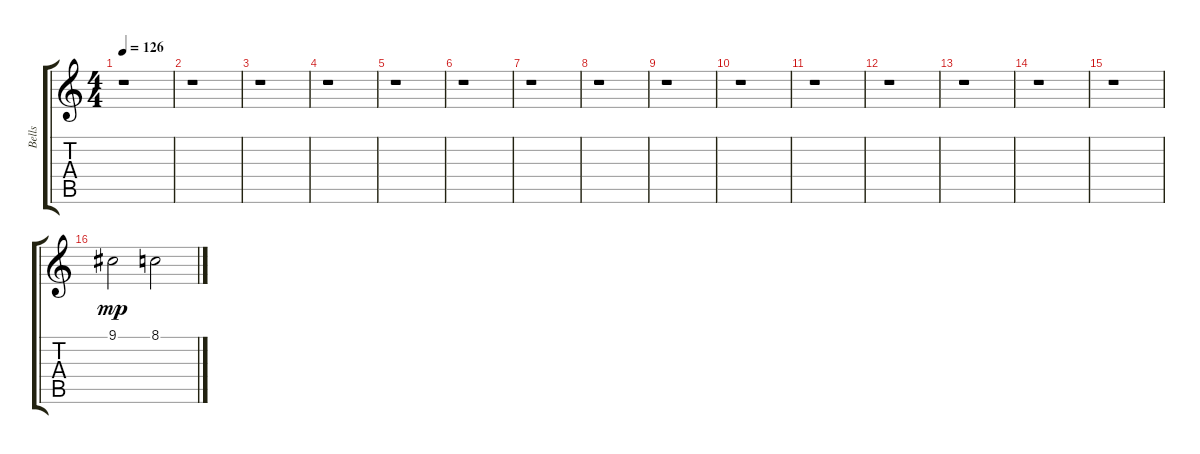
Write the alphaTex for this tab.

\track ("Bells" "Bells") {instrument glockenspiel}
\staff {score tabs}
\tuning (E4 B3 G3 D3 A2 E2) {hide}
\ts (4 4)
\tempo 126
\clef g2
\ks c
r.1{dy mp} |
r.1 |
r.1 |
r.1 |
r.1 |
r.1 |
r.1 |
r.1 |
r.1 |
r.1 |
r.1 |
r.1 |
r.1 |
r.1 |
r.1 |
9.1.2 8.1.2
